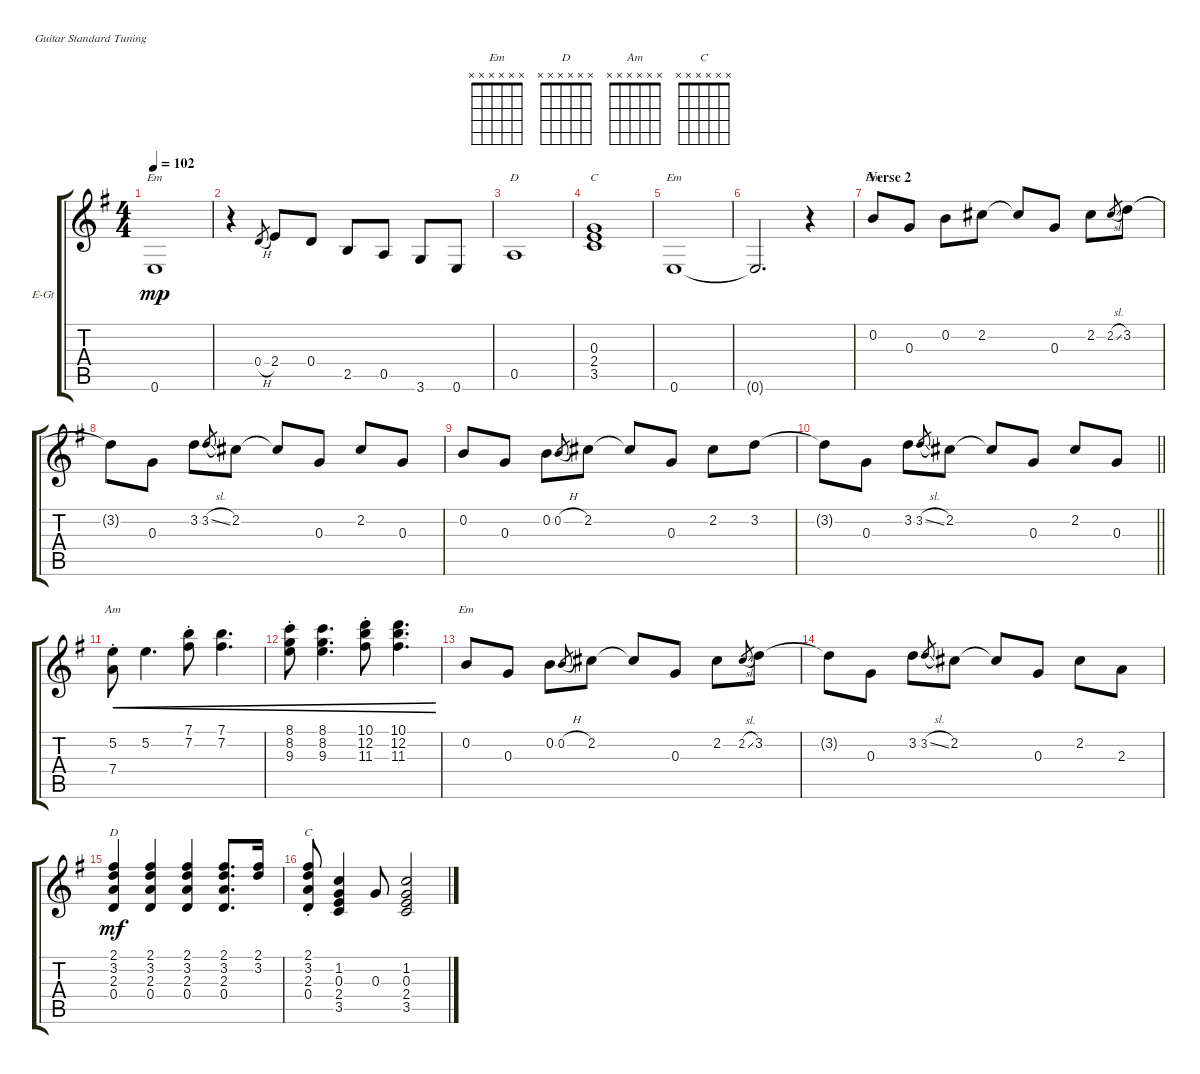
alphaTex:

\bracketExtendMode groupsimilarinstruments
\firstSystemTrackNameOrientation horizontal
\otherSystemsTrackNameOrientation horizontal
\track ("Elec.Gtr" "E-Gt") {instrument electricguitarjazz}
\staff {score tabs}
\tuning (E4 B3 G3 D3 A2 E2)
\chord ("Em" x x x x x x)
\chord ("D" x x x x x x)
\chord ("Am" x x x x x x)
\chord ("C" x x x x x x)
\ts (4 4)
\tempo 102
\clef g2
\ks eminor
0.6.1{ch "Em" dy mp} |
r.4 0.4{h}.8{gr} 2.4.8 0.4.8 2.5.8 0.5.8 3.6.8 0.6.8 |
0.5.1{ch "D"} |
(0.3 2.4 3.5).1{ch "C"} |
0.6.1{ch "Em"} |
0.6{t}.2{d} r.4 |
\section ("" "Verse 2")
0.2.8{ch "Em"} 0.3.8 0.2.8 2.2.8 2.2{t}.8 0.3.8 2.2.8 2.2{sl}.8{gr} 3.2.8 |
3.2{t}.8 0.3.8 3.2.8 3.2{sl}.8{gr} 2.2.8 2.2{t}.8 0.3.8 2.2.8 0.3.8 |
0.2.8 0.3.8 0.2.8 0.2{h}.8{gr} 2.2.8 2.2{t}.8 0.3.8 2.2.8 3.2.8 |
\barLineRight lightlight
3.2{t}.8 0.3.8 3.2.8 3.2{sl}.8{gr} 2.2.8 2.2{t}.8 0.3.8 2.2.8 0.3.8 |
(5.2 7.4{st}).8{ch "Am" cre} 5.2.4{d cre} (7.1{st} 7.2).8{cre} (7.1 7.2).4{d cre} |
(8.1 8.2{st} 9.3).8{cre} (8.1 8.2 9.3).4{d cre} (10.1 12.2{st} 11.3).8{cre} (10.1 12.2 11.3).4{d cre} |
0.2.8{ch "Em"} 0.3.8 0.2.8 0.2{h}.8{gr} 2.2.8 2.2{t}.8 0.3.8 2.2.8 2.2{sl}.8{gr} 3.2.8 |
3.2{t}.8 0.3.8 3.2.8 3.2{sl}.8{gr} 2.2.8 2.2{t}.8 0.3.8 2.2.8 2.3.8 |
(2.1 3.2 2.3 0.4).4{ch "D" dy mf} (2.1 3.2 2.3 0.4).4 (2.1 3.2 2.3 0.4).4 (2.1 3.2 2.3 0.4).8{d} (2.1 3.2).16 |
(0.4 2.3 3.2 2.1{st}).8{ch "C"} (0.3 2.4 3.5 1.2).4 0.3.8 (3.5 2.4 0.3 1.2).2
